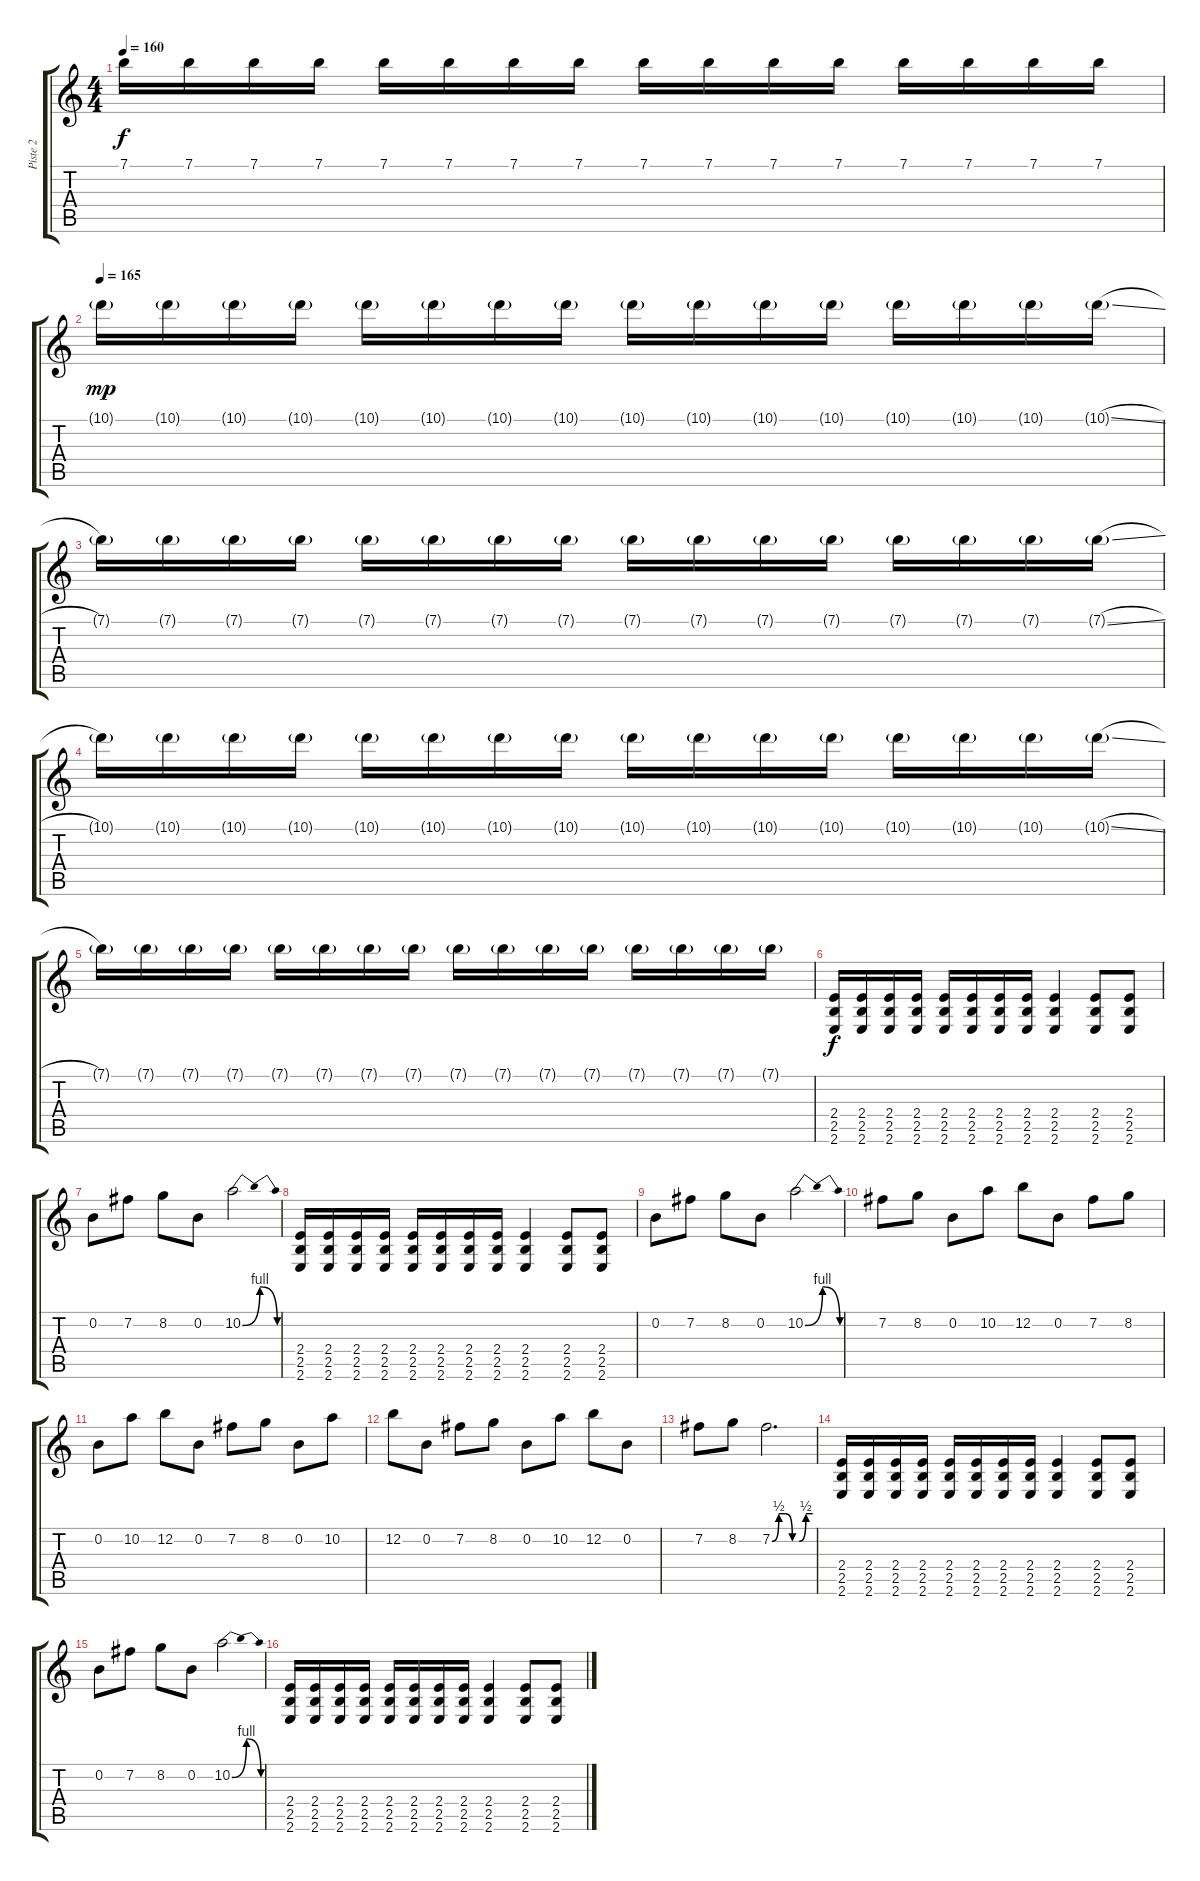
\track ("Piste 2" "Piste 2") {instrument overdrivenguitar}
\staff {score tabs}
\tuning (E4 B3 G3 D3 A2 D2) {hide}
\ts (4 4)
\tempo 160
\clef g2
\ks c
7.1.16{dy f} 7.1.16 7.1.16 7.1.16 7.1.16 7.1.16 7.1.16 7.1.16 7.1.16 7.1.16 7.1.16 7.1.16 7.1.16 7.1.16 7.1.16 7.1.16 |
\tempo 165
10.1{g}.16{dy mp} 10.1{g}.16 10.1{g}.16 10.1{g}.16 10.1{g}.16 10.1{g}.16 10.1{g}.16 10.1{g}.16 10.1{g}.16 10.1{g}.16 10.1{g}.16 10.1{g}.16 10.1{g}.16 10.1{g}.16 10.1{g}.16 10.1{sl g}.16 |
7.1{g}.16 7.1{g}.16 7.1{g}.16 7.1{g}.16 7.1{g}.16 7.1{g}.16 7.1{g}.16 7.1{g}.16 7.1{g}.16 7.1{g}.16 7.1{g}.16 7.1{g}.16 7.1{g}.16 7.1{g}.16 7.1{g}.16 7.1{sl g}.16 |
10.1{g}.16 10.1{g}.16 10.1{g}.16 10.1{g}.16 10.1{g}.16 10.1{g}.16 10.1{g}.16 10.1{g}.16 10.1{g}.16 10.1{g}.16 10.1{g}.16 10.1{g}.16 10.1{g}.16 10.1{g}.16 10.1{g}.16 10.1{sl g}.16 |
7.1{g}.16 7.1{g}.16 7.1{g}.16 7.1{g}.16 7.1{g}.16 7.1{g}.16 7.1{g}.16 7.1{g}.16 7.1{g}.16 7.1{g}.16 7.1{g}.16 7.1{g}.16 7.1{g}.16 7.1{g}.16 7.1{g}.16 7.1{g}.16 |
(2.4 2.5 2.6).16{dy f} (2.4 2.5 2.6).16 (2.4 2.5 2.6).16 (2.4 2.5 2.6).16 (2.4 2.5 2.6).16 (2.4 2.5 2.6).16 (2.4 2.5 2.6).16 (2.4 2.5 2.6).16 (2.4 2.5 2.6).4 (2.4 2.5 2.6).8 (2.4 2.5 2.6).8 |
0.2.8 7.2.8 8.2.8 0.2.8 10.2{be (bendrelease 0 0 30 4 30 4 60 0)}.2 |
(2.4 2.5 2.6).16 (2.4 2.5 2.6).16 (2.4 2.5 2.6).16 (2.4 2.5 2.6).16 (2.4 2.5 2.6).16 (2.4 2.5 2.6).16 (2.4 2.5 2.6).16 (2.4 2.5 2.6).16 (2.4 2.5 2.6).4 (2.4 2.5 2.6).8 (2.4 2.5 2.6).8 |
0.2.8 7.2.8 8.2.8 0.2.8 10.2{be (bendrelease 0 0 30 4 30 4 60 0)}.2 |
7.2.8 8.2.8 0.2.8 10.2.8 12.2.8 0.2.8 7.2.8 8.2.8 |
0.2.8 10.2.8 12.2.8 0.2.8 7.2.8 8.2.8 0.2.8 10.2.8 |
12.2.8 0.2.8 7.2.8 8.2.8 0.2.8 10.2.8 12.2.8 0.2.8 |
7.2.8 8.2.8 7.2{be (custom 0 0 10 2 20 2 30 0 40 0 50 2 60 2)}.2{d} |
(2.4 2.5 2.6).16 (2.4 2.5 2.6).16 (2.4 2.5 2.6).16 (2.4 2.5 2.6).16 (2.4 2.5 2.6).16 (2.4 2.5 2.6).16 (2.4 2.5 2.6).16 (2.4 2.5 2.6).16 (2.4 2.5 2.6).4 (2.4 2.5 2.6).8 (2.4 2.5 2.6).8 |
0.2.8 7.2.8 8.2.8 0.2.8 10.2{be (bendrelease 0 0 30 4 30 4 60 0)}.2 |
(2.4 2.5 2.6).16 (2.4 2.5 2.6).16 (2.4 2.5 2.6).16 (2.4 2.5 2.6).16 (2.4 2.5 2.6).16 (2.4 2.5 2.6).16 (2.4 2.5 2.6).16 (2.4 2.5 2.6).16 (2.4 2.5 2.6).4 (2.4 2.5 2.6).8 (2.4 2.5 2.6).8
